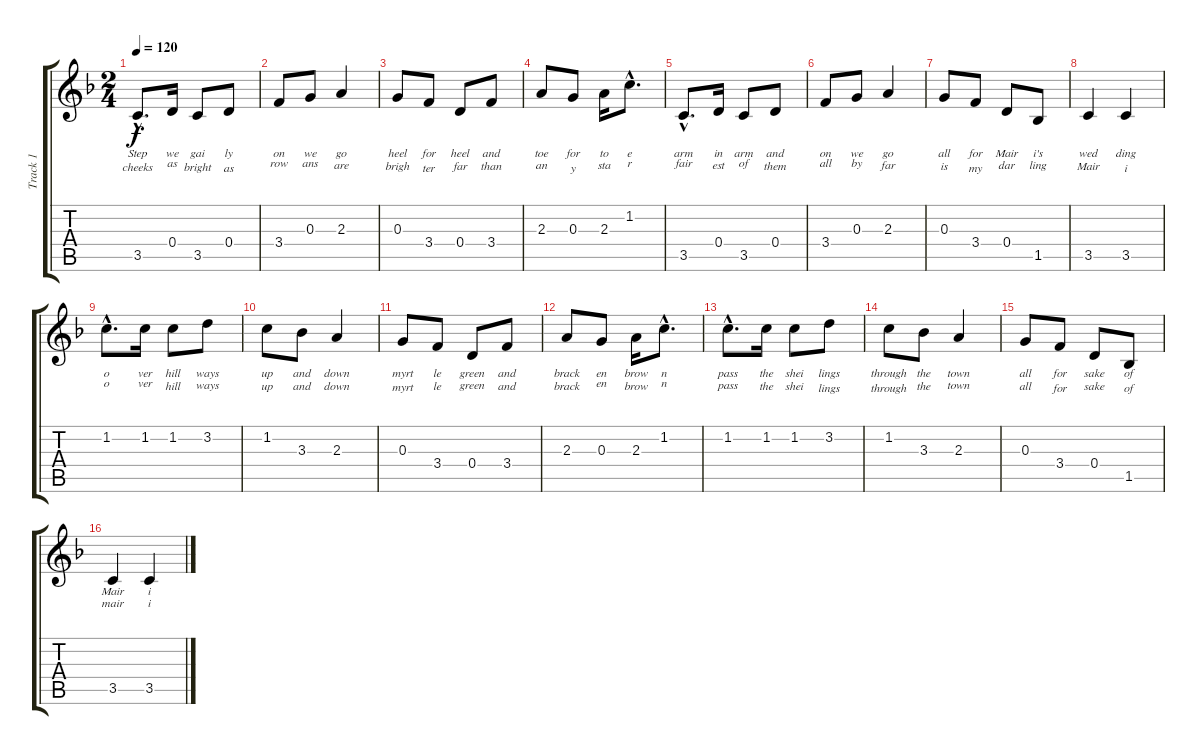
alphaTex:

\track ("Track 1" "Track 1") {instrument acousticguitarnylon}
\staff {score tabs}
\tuning (E4 B3 G3 D3 A2 E2) {hide}
\ts (2 4)
\tempo 120
\clef g2
\ks f
3.5{hac}.8{d lyrics (0 "Step") lyrics (1 "cheeks") lyrics (2 "") lyrics (3 "") lyrics (4 "") dy f instrument acousticguitarnylon} 0.4.16{lyrics (0 "we") lyrics (1 "as") lyrics (2 "") lyrics (3 "") lyrics (4 "")} 3.5.8{lyrics (0 "gai") lyrics (1 "bright") lyrics (2 "") lyrics (3 "") lyrics (4 "")} 0.4.8{lyrics (0 "ly") lyrics (1 "as") lyrics (2 "") lyrics (3 "") lyrics (4 "")} |
3.4.8{lyrics (0 "on") lyrics (1 "row") lyrics (2 "") lyrics (3 "") lyrics (4 "")} 0.3.8{lyrics (0 "we") lyrics (1 "ans") lyrics (2 "") lyrics (3 "") lyrics (4 "")} 2.3.4{lyrics (0 "go") lyrics (1 "are") lyrics (2 "") lyrics (3 "") lyrics (4 "")} |
0.3.8{lyrics (0 "heel") lyrics (1 "brigh") lyrics (2 "") lyrics (3 "") lyrics (4 "")} 3.4.8{lyrics (0 "for") lyrics (1 "ter") lyrics (2 "") lyrics (3 "") lyrics (4 "")} 0.4.8{lyrics (0 "heel") lyrics (1 "far") lyrics (2 "") lyrics (3 "") lyrics (4 "")} 3.4.8{lyrics (0 "and") lyrics (1 "than") lyrics (2 "") lyrics (3 "") lyrics (4 "")} |
2.3.8{lyrics (0 "toe") lyrics (1 "an") lyrics (2 "") lyrics (3 "") lyrics (4 "")} 0.3.8{lyrics (0 "for") lyrics (1 "y") lyrics (2 "") lyrics (3 "") lyrics (4 "")} 2.3.16{lyrics (0 "to") lyrics (1 "sta") lyrics (2 "") lyrics (3 "") lyrics (4 "")} 1.2{hac}.8{d lyrics (0 "e") lyrics (1 "r") lyrics (2 "") lyrics (3 "") lyrics (4 "")} |
3.5{hac}.8{d lyrics (0 "arm") lyrics (1 "fair") lyrics (2 "") lyrics (3 "") lyrics (4 "")} 0.4.16{lyrics (0 "in") lyrics (1 "est") lyrics (2 "") lyrics (3 "") lyrics (4 "")} 3.5.8{lyrics (0 "arm") lyrics (1 "of") lyrics (2 "") lyrics (3 "") lyrics (4 "")} 0.4.8{lyrics (0 "and") lyrics (1 "them") lyrics (2 "") lyrics (3 "") lyrics (4 "")} |
3.4.8{lyrics (0 "on") lyrics (1 "all") lyrics (2 "") lyrics (3 "") lyrics (4 "")} 0.3.8{lyrics (0 "we") lyrics (1 "by") lyrics (2 "") lyrics (3 "") lyrics (4 "")} 2.3.4{lyrics (0 "go") lyrics (1 "far") lyrics (2 "") lyrics (3 "") lyrics (4 "")} |
0.3.8{lyrics (0 "all") lyrics (1 "is") lyrics (2 "") lyrics (3 "") lyrics (4 "")} 3.4.8{lyrics (0 "for") lyrics (1 "my") lyrics (2 "") lyrics (3 "") lyrics (4 "")} 0.4.8{lyrics (0 "Mair") lyrics (1 "dar") lyrics (2 "") lyrics (3 "") lyrics (4 "")} 1.5.8{lyrics (0 "i's") lyrics (1 "ling") lyrics (2 "") lyrics (3 "") lyrics (4 "")} |
3.5.4{lyrics (0 "wed") lyrics (1 "Mair") lyrics (2 "") lyrics (3 "") lyrics (4 "")} 3.5.4{lyrics (0 "ding") lyrics (1 "i") lyrics (2 "") lyrics (3 "") lyrics (4 "")} |
1.2{hac}.8{d lyrics (0 "o") lyrics (1 "o") lyrics (2 "") lyrics (3 "") lyrics (4 "")} 1.2.16{lyrics (0 "ver") lyrics (1 "ver") lyrics (2 "") lyrics (3 "") lyrics (4 "")} 1.2.8{lyrics (0 "hill") lyrics (1 "hill") lyrics (2 "") lyrics (3 "") lyrics (4 "")} 3.2.8{lyrics (0 "ways") lyrics (1 "ways") lyrics (2 "") lyrics (3 "") lyrics (4 "")} |
1.2.8{lyrics (0 "up") lyrics (1 "up") lyrics (2 "") lyrics (3 "") lyrics (4 "")} 3.3.8{lyrics (0 "and") lyrics (1 "and") lyrics (2 "") lyrics (3 "") lyrics (4 "")} 2.3.4{lyrics (0 "down") lyrics (1 "down") lyrics (2 "") lyrics (3 "") lyrics (4 "")} |
0.3.8{lyrics (0 "myrt") lyrics (1 "myrt") lyrics (2 "") lyrics (3 "") lyrics (4 "")} 3.4.8{lyrics (0 "le") lyrics (1 "le") lyrics (2 "") lyrics (3 "") lyrics (4 "")} 0.4.8{lyrics (0 "green") lyrics (1 "green") lyrics (2 "") lyrics (3 "") lyrics (4 "")} 3.4.8{lyrics (0 "and") lyrics (1 "and") lyrics (2 "") lyrics (3 "") lyrics (4 "")} |
2.3.8{lyrics (0 "brack") lyrics (1 "brack") lyrics (2 "") lyrics (3 "") lyrics (4 "")} 0.3.8{lyrics (0 "en") lyrics (1 "en") lyrics (2 "") lyrics (3 "") lyrics (4 "")} 2.3.16{lyrics (0 "brow") lyrics (1 "brow") lyrics (2 "") lyrics (3 "") lyrics (4 "")} 1.2{hac}.8{d lyrics (0 "n") lyrics (1 "n") lyrics (2 "") lyrics (3 "") lyrics (4 "")} |
1.2{hac}.8{d lyrics (0 "pass") lyrics (1 "pass") lyrics (2 "") lyrics (3 "") lyrics (4 "")} 1.2.16{lyrics (0 "the") lyrics (1 "the") lyrics (2 "") lyrics (3 "") lyrics (4 "")} 1.2.8{lyrics (0 "shei") lyrics (1 "shei") lyrics (2 "") lyrics (3 "") lyrics (4 "")} 3.2.8{lyrics (0 "lings") lyrics (1 "lings") lyrics (2 "") lyrics (3 "") lyrics (4 "")} |
1.2.8{lyrics (0 "through") lyrics (1 "through") lyrics (2 "") lyrics (3 "") lyrics (4 "")} 3.3.8{lyrics (0 "the") lyrics (1 "the") lyrics (2 "") lyrics (3 "") lyrics (4 "")} 2.3.4{lyrics (0 "town") lyrics (1 "town") lyrics (2 "") lyrics (3 "") lyrics (4 "")} |
0.3.8{lyrics (0 "all") lyrics (1 "all") lyrics (2 "") lyrics (3 "") lyrics (4 "")} 3.4.8{lyrics (0 "for") lyrics (1 "for") lyrics (2 "") lyrics (3 "") lyrics (4 "")} 0.4.8{lyrics (0 "sake") lyrics (1 "sake") lyrics (2 "") lyrics (3 "") lyrics (4 "")} 1.5.8{lyrics (0 "of") lyrics (1 "of") lyrics (2 "") lyrics (3 "") lyrics (4 "")} |
3.5.4{lyrics (0 "Mair") lyrics (1 "mair") lyrics (2 "") lyrics (3 "") lyrics (4 "")} 3.5.4{lyrics (0 "i") lyrics (1 "i") lyrics (2 "") lyrics (3 "") lyrics (4 "")}
